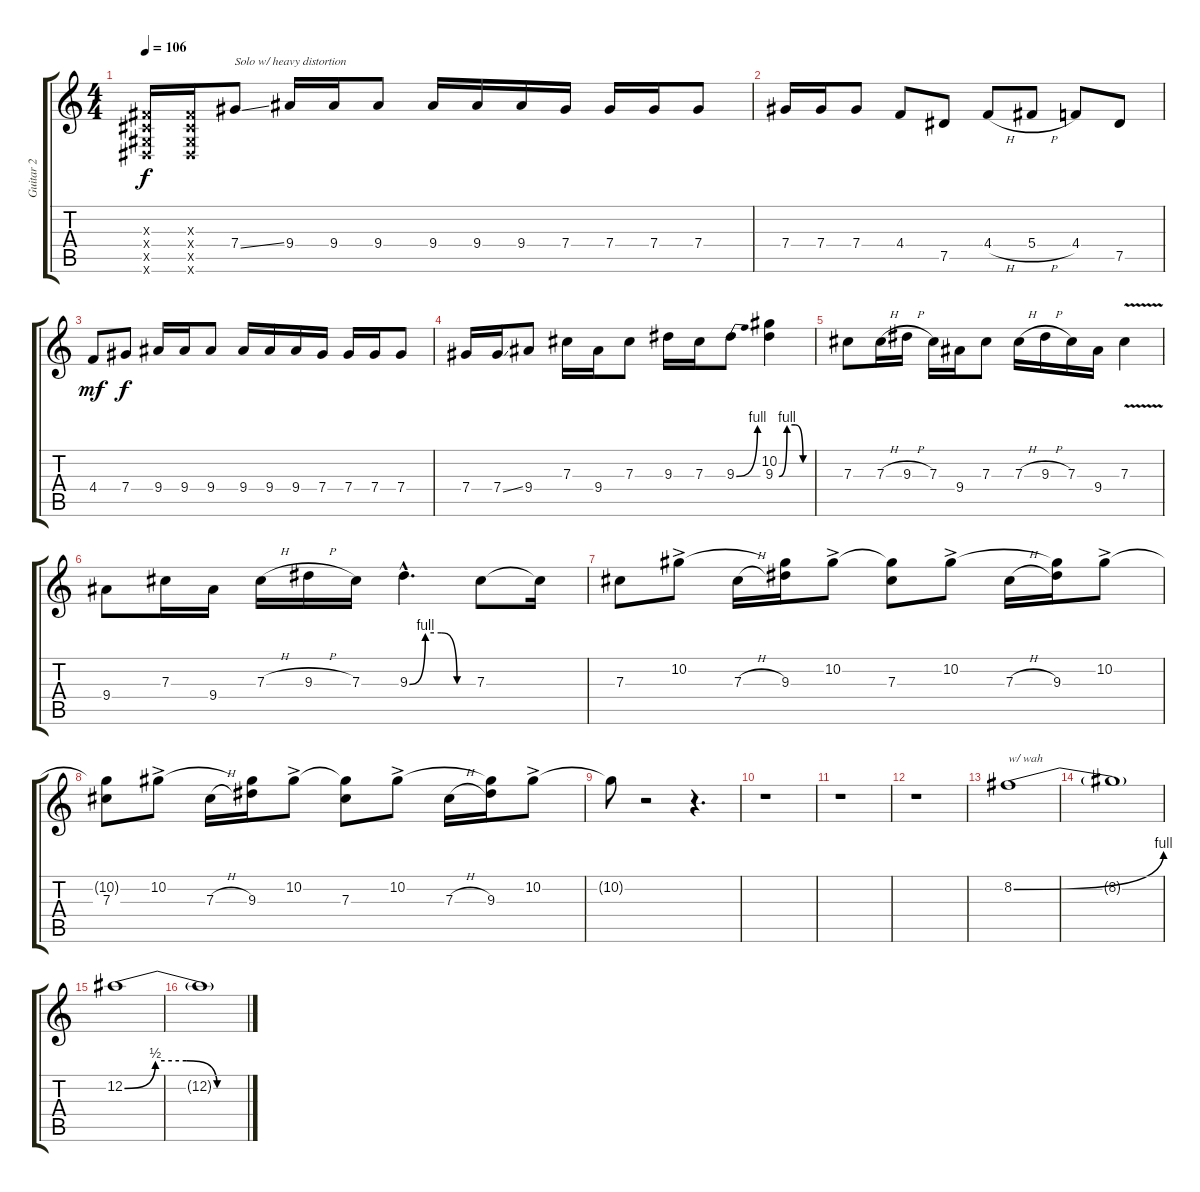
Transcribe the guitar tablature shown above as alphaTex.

\track ("Guitar 2" "Guitar 2") {instrument electricguitarclean}
\staff {score tabs}
\tuning (Eb4 Bb3 Gb3 Db3 Ab2 Eb2) {hide}
\ts (4 4)
\tempo 106
\clef g2
\ks c
(0.3{x} 0.4{x} 0.5{x} 0.6{x}).16{dy f} (0.3{x} 0.4{x} 0.5{x} 0.6{x}).16 7.4{ss}.8{txt "Solo w/ heavy distortion" volume 16 instrument distortionguitar} 9.4.16 9.4.16 9.4.8 9.4.16 9.4.16 9.4.16 7.4.16 7.4.16 7.4.16 7.4.8 |
7.4.16{volume 16 instrument distortionguitar} 7.4.16 7.4.8 4.4.8 7.5.8 4.4{h}.8 5.4{h}.8 4.4.8 7.5.8 |
4.4.8{dy mf volume 16 instrument distortionguitar} 7.4.8{dy f} 9.4.16 9.4.16 9.4.8 9.4.16 9.4.16 9.4.16 7.4.16 7.4.16 7.4.16 7.4.8 |
7.4.16{instrument distortionguitar} 7.4{ss}.16 9.4.8 7.3.16 9.4.16 7.3.8 9.3.16 7.3.16 9.3{be (bend 0 0 60 4)}.8 (10.2 9.3{be (custom 0 0 15 4 30 4 45 0 60 0)}).4 |
7.3.8{instrument distortionguitar} 7.3{h}.16 9.3{h}.16 7.3.16 9.4.16 7.3.8 7.3{h}.16 9.3{h}.16 7.3.16 9.4.16 7.3{v}.4 |
9.4.8{instrument distortionguitar} 7.3.16 9.4.16 7.3{h}.16 9.3{h}.16 7.3.16 9.3{be (custom 0 0 15 4 30 4 45 0 60 0) hac}.4{d} 7.3.8 7.3{t}.16 |
7.3.8{instrument distortionguitar} 10.2{ac}.8 7.3{h}.16 (10.2{t} 9.3).16 10.2{ac}.8 (10.2{t} 7.3).8 10.2{ac}.8 7.3{h}.16 (10.2{t} 9.3).16 10.2{ac}.8 |
(10.2{t} 7.3).8{instrument distortionguitar} 10.2{ac}.8 7.3{h}.16 (10.2{t} 9.3).16 10.2{ac}.8 (10.2{t} 7.3).8 10.2{ac}.8 7.3{h}.16 (10.2{t} 9.3).16 10.2{ac}.8 |
10.2{t}.8 r.2 r.4{d} |
r.1 |
r.1 |
r.1 |
8.2{be (bend 0 0 60 4)}.1{txt "w/ wah" volume 11 instrument distortionguitar} |
8.2{t}.1 |
12.2{be (custom 0 0 15 2 30 2 45 0 60 0)}.1 |
12.2{t}.1
